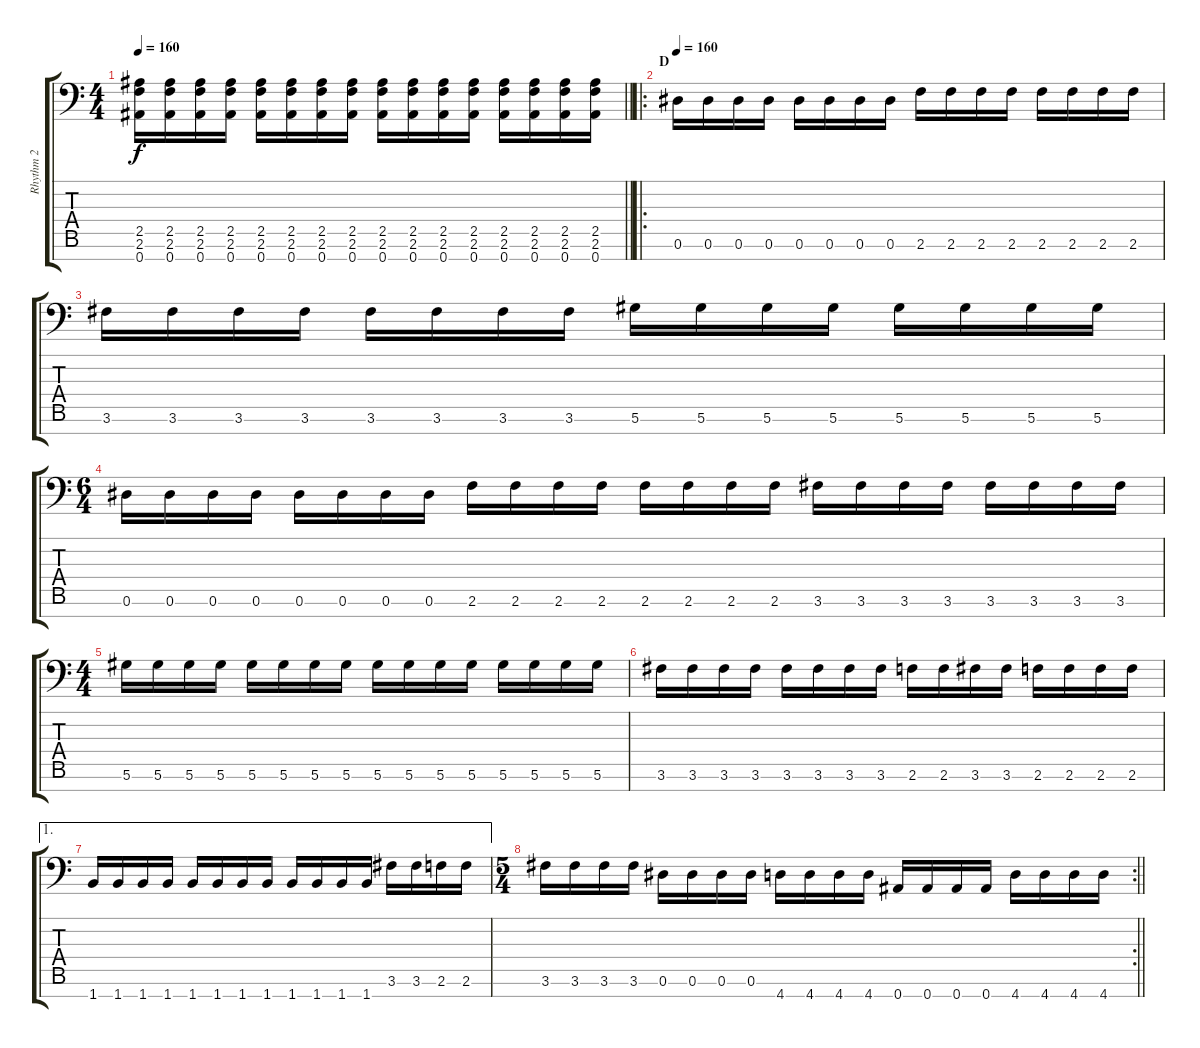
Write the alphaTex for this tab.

\track ("Rhythm 2" "Rhythm 2") {instrument overdrivenguitar}
\staff {score tabs}
\tuning (Eb4 Bb3 Gb3 Db3 Ab2 Eb2 Bb1) {hide}
\ts (4 4)
\tempo 160
\clef f4
\barLineRight lightlight
\ks c
(2.5 2.6 0.7).16{dy f} (2.5 2.6 0.7).16 (2.5 2.6 0.7).16 (2.5 2.6 0.7).16 (2.5 2.6 0.7).16 (2.5 2.6 0.7).16 (2.5 2.6 0.7).16 (2.5 2.6 0.7).16 (2.5 2.6 0.7).16 (2.5 2.6 0.7).16 (2.5 2.6 0.7).16 (2.5 2.6 0.7).16 (2.5 2.6 0.7).16 (2.5 2.6 0.7).16 (2.5 2.6 0.7).16 (2.5 2.6 0.7).16 |
\ro
\section ("" "D")
\tempo 160
0.6.16 0.6.16 0.6.16 0.6.16 0.6.16 0.6.16 0.6.16 0.6.16 2.6.16 2.6.16 2.6.16 2.6.16 2.6.16 2.6.16 2.6.16 2.6.16 |
3.6.16 3.6.16 3.6.16 3.6.16 3.6.16 3.6.16 3.6.16 3.6.16 5.6.16 5.6.16 5.6.16 5.6.16 5.6.16 5.6.16 5.6.16 5.6.16 |
\ts (6 4)
0.6.16 0.6.16 0.6.16 0.6.16 0.6.16 0.6.16 0.6.16 0.6.16 2.6.16 2.6.16 2.6.16 2.6.16 2.6.16 2.6.16 2.6.16 2.6.16 3.6.16 3.6.16 3.6.16 3.6.16 3.6.16 3.6.16 3.6.16 3.6.16 |
\ts (4 4)
5.6.16 5.6.16 5.6.16 5.6.16 5.6.16 5.6.16 5.6.16 5.6.16 5.6.16 5.6.16 5.6.16 5.6.16 5.6.16 5.6.16 5.6.16 5.6.16 |
3.6.16 3.6.16 3.6.16 3.6.16 3.6.16 3.6.16 3.6.16 3.6.16 2.6.16 2.6.16 3.6.16 3.6.16 2.6.16 2.6.16 2.6.16 2.6.16 |
\ae 1
1.7.16 1.7.16 1.7.16 1.7.16 1.7.16 1.7.16 1.7.16 1.7.16 1.7.16 1.7.16 1.7.16 1.7.16 3.6.16 3.6.16 2.6.16 2.6.16 |
\rc 2
\ts (5 4)
\barLineRight lightlight
3.6.16 3.6.16 3.6.16 3.6.16 0.6.16 0.6.16 0.6.16 0.6.16 4.7.16 4.7.16 4.7.16 4.7.16 0.7.16 0.7.16 0.7.16 0.7.16 4.7.16 4.7.16 4.7.16 4.7.16
